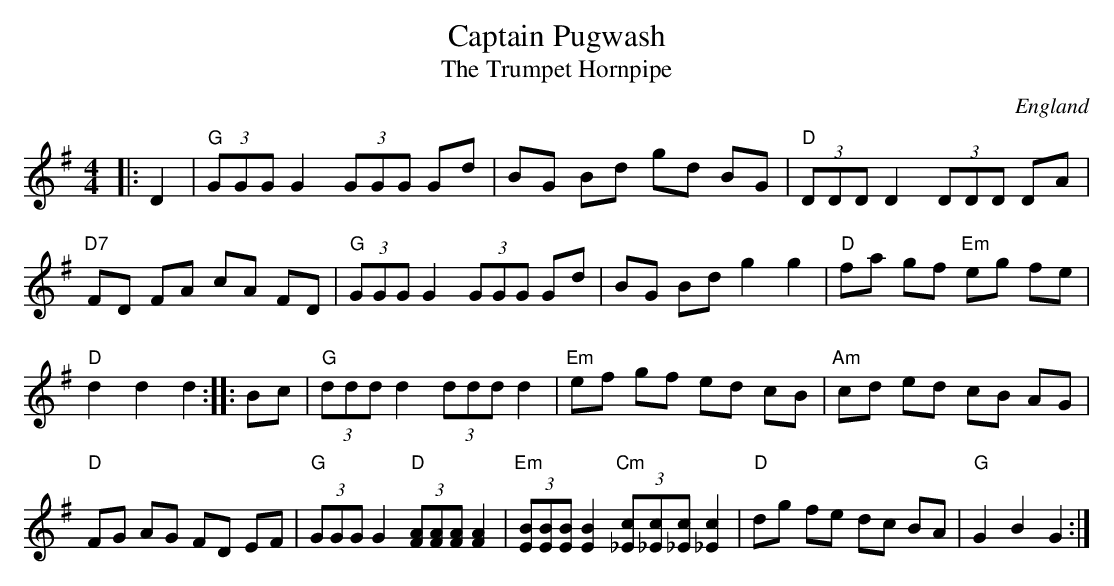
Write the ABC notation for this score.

X:1
T:Captain Pugwash
T:Trumpet Hornpipe, The
O:England
O:Ireland
O:Scotland
M:4/4
K:G
|:D2|\
"G"(3GGG G2 (3GGG Gd|BG Bd gd BG|\
"D"(3DDD D2 (3DDD DA|"D7"FD FA cA FD|\
"G"(3GGG G2 (3GGG Gd|BG Bd g2 g2|\
"D"fa gf "Em"eg fe|"D"d2d2 d2 ::\
Bc|\
"G"(3ddd d2 (3ddd d2|"Em"ef gf ed cB|\
"Am"cd ed cB AG|"D"FG AG FD EF|\
"G"(3GGG G2 "D"(3[FA][FA][FA] [F2A2]|\
"Em"(3[EB][EB][EB] [E2B2] "Cm"(3[_Ec][_Ec][_Ec] [_E2c2]|\
"D"dg fe dc BA|"G"G2B2 G2:|
